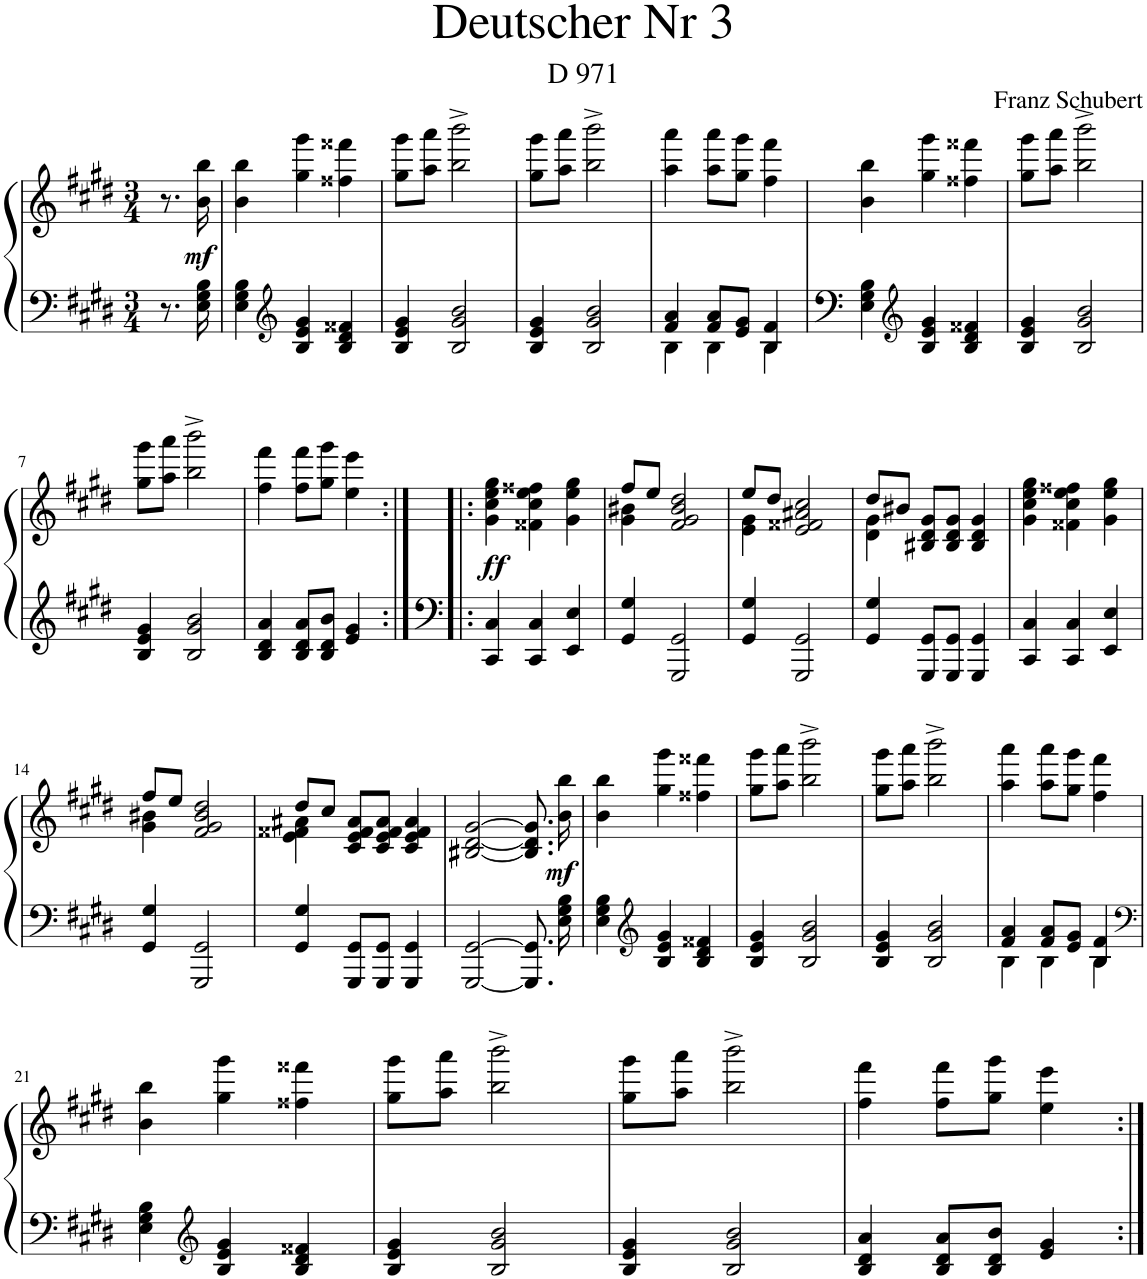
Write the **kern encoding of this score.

**kern	**kern	**dynam
*part1	*part1	*part1
*staff2	*staff1	*staff1/2
*I"Piano	*	*
*I'Pno.	*	*
*clefF4	*clefG2	*
*k[f#c#g#d#]	*k[f#c#g#d#]	*
*M3/4	*M3/4	*
=	=	=
8.r	8.r	.
!	!	!LO:DY:b
16E\ 16G#\ 16B\	16b\ 16bb\	mf
=1	=1	=1
4E\ 4G#\ 4B\	4b\ 4bb\	.
*clefG2	*	*
4B/ 4e/ 4g#/	4gg#\ 4ggg#\	.
4B/ 4d#/ 4f##X/	4ff##X\ 4fff##X\	.
=2	=2	=2
4B/ 4e/ 4g#/	8gg#\ 8ggg#\L	.
.	8aa\ 8aaa\J	.
2B/ 2g#/ 2b/	2bb\^ 2bbb\^	.
=3	=3	=3
4B/ 4e/ 4g#/	8gg#\ 8ggg#\L	.
.	8aa\ 8aaa\J	.
2B/ 2g#/ 2b/	2bb\^ 2bbb\^	.
=4	=4	=4
*^	*	*
4f#/ 4a/	4B\	4aa\ 4aaa\	.
8f#/ 8a/L	4B\	8aa\ 8aaa\L	.
8e/ 8g#/J	.	8gg#\ 8ggg#\J	.
4B/ 4f#/	4B\	4ff#\ 4fff#\	.
*v	*v	*	*
=5	=5	=5
4E\ 4G#\ 4B\	4b\ 4bb\	.
*clefG2	*	*
4B/ 4e/ 4g#/	4gg#\ 4ggg#\	.
4B/ 4d#/ 4f##X/	4ff##X\ 4fff##X\	.
=6	=6	=6
4B/ 4e/ 4g#/	8gg#\ 8ggg#\L	.
.	8aa\ 8aaa\J	.
2B/ 2g#/ 2b/	2bb\^ 2bbb\^	.
!!LO:LB:g=z
=7	=7	=7
4B/ 4e/ 4g#/	8gg#\ 8ggg#\L	.
.	8aa\ 8aaa\J	.
2B/ 2g#/ 2b/	2bb\^ 2bbb\^	.
=8	=8	=8
4B/ 4d#/ 4a/	4ff#\ 4fff#\	.
8B/ 8d#/ 8a/L	8ff#\ 8fff#\L	.
8B/ 8d#/ 8b/J	8gg#\ 8ggg#\J	.
4e/ 4g#/	4ee\ 4eee\	.
=9:|!|:	=9:|!|:	=9:|!|:
!	!	!LO:DY:b
4CC#/ 4C#/	4g#\ 4cc#\ 4ee\ 4gg#\	ff
4CC#/ 4C#/	4f##X\ 4cc#\ 4ee\ 4ff##X\	.
4EE/ 4E/	4g#\ 4ee\ 4gg#\	.
=10	=10	=10
*	*^	*
4GG#/ 4G#/	8ff#/L	4g#\ 4b#X\	.
.	8ee/J	.	.
2GGG#/ 2GG#/	2f#/ 2g#/ 2b#/ 2dd#/	2ryy	.
=11	=11	=11	=11
4GG#/ 4G#/	8ee/L	4e\ 4g#\	.
.	8dd#/J	.	.
2GGG#/ 2GG#/	2e/ 2f##X/ 2a#X/ 2cc#/	2ryy	.
=12	=12	=12	=12
4GG#/ 4G#/	8dd#/L	4d#\ 4g#\	.
.	8b#X/J	.	.
8GGG#/ 8GG#/L	8B#X/ 8d#/ 8g#/L	2ryy	.
8GGG#/ 8GG#/J	8B#/ 8d#/ 8g#/J	.	.
4GGG#/ 4GG#/	4B#/ 4d#/ 4g#/	.	.
*	*v	*v	*
=13	=13	=13
4CC#/ 4C#/	4g#\ 4cc#\ 4ee\ 4gg#\	.
4CC#/ 4C#/	4f##X\ 4cc#\ 4ee\ 4ff##X\	.
4EE/ 4E/	4g#\ 4ee\ 4gg#\	.
!!LO:LB:g=z
=14	=14	=14
*	*^	*
4GG#/ 4G#/	8ff#/L	4g#\ 4b#X\	.
.	8ee/J	.	.
2GGG#/ 2GG#/	2f#/ 2g#/ 2b#/ 2dd#/	2ryy	.
=15	=15	=15	=15
4GG#/ 4G#/	8dd#/L	4e\ 4f##X\ 4a#X\	.
.	8cc#/J	.	.
8GGG#/ 8GG#/L	8c#/ 8e/ 8f##/ 8a#/L	2ryy	.
8GGG#/ 8GG#/J	8c#/ 8e/ 8f##/ 8a#/J	.	.
4GGG#/ 4GG#/	4c#/ 4e/ 4f##/ 4a#/	.	.
*	*v	*v	*
=16	=16	=16
[2GGG#/ [2GG#/	[2B#X/ [2d#/ [2g#/	.
8.GGG#/] 8.GG#/]	8.B#/] 8.d#/] 8.g#/]	.
!	!	!LO:DY:b
16E\ 16G#\ 16B\	16b\ 16bb\	mf
=17	=17	=17
4E\ 4G#\ 4B\	4b\ 4bb\	.
*clefG2	*	*
4B/ 4e/ 4g#/	4gg#\ 4ggg#\	.
4B/ 4d#/ 4f##X/	4ff##X\ 4fff##X\	.
=18	=18	=18
4B/ 4e/ 4g#/	8gg#\ 8ggg#\L	.
.	8aa\ 8aaa\J	.
2B/ 2g#/ 2b/	2bb\^ 2bbb\^	.
=19	=19	=19
4B/ 4e/ 4g#/	8gg#\ 8ggg#\L	.
.	8aa\ 8aaa\J	.
2B/ 2g#/ 2b/	2bb\^ 2bbb\^	.
=20	=20	=20
*^	*	*
4f#/ 4a/	4B\	4aa\ 4aaa\	.
8f#/ 8a/L	4B\	8aa\ 8aaa\L	.
8e/ 8g#/J	.	8gg#\ 8ggg#\J	.
4B/ 4f#/	4B\	4ff#\ 4fff#\	.
*v	*v	*	*
!!LO:LB:g=z
=21	=21	=21
*clefF4	*	*
4E\ 4G#\ 4B\	4b\ 4bb\	.
*clefG2	*	*
4B/ 4e/ 4g#/	4gg#\ 4ggg#\	.
4B/ 4d#/ 4f##X/	4ff##X\ 4fff##X\	.
=22	=22	=22
4B/ 4e/ 4g#/	8gg#\ 8ggg#\L	.
.	8aa\ 8aaa\J	.
2B/ 2g#/ 2b/	2bb\^ 2bbb\^	.
=23	=23	=23
4B/ 4e/ 4g#/	8gg#\ 8ggg#\L	.
.	8aa\ 8aaa\J	.
2B/ 2g#/ 2b/	2bb\^ 2bbb\^	.
=24	=24	=24
4B/ 4d#/ 4a/	4ff#\ 4fff#\	.
8B/ 8d#/ 8a/L	8ff#\ 8fff#\L	.
8B/ 8d#/ 8b/J	8gg#\ 8ggg#\J	.
4e/ 4g#/	4ee\ 4eee\	.
=:|!	=:|!	=:|!
*-	*-	*-
